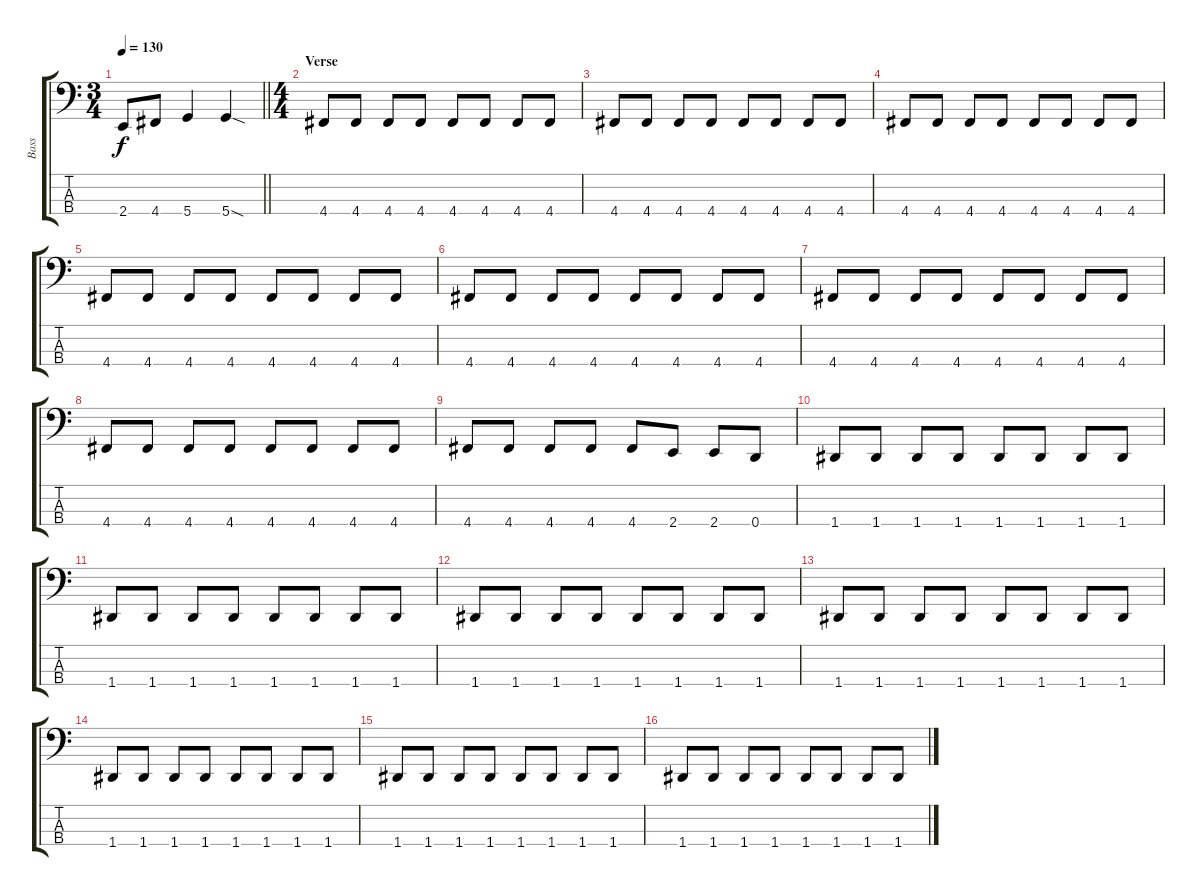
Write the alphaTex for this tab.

\track ("Bass" "Bass") {instrument electricbasspick}
\staff {score tabs}
\tuning (G2 D2 A1 D1) {hide}
\ts (3 4)
\tempo 130
\clef f4
\barLineRight lightlight
\ks c
2.4.8{dy f} 4.4.8 5.4.4 5.4{sod}.4 |
\ts (4 4)
\section ("" "Verse")
4.4.8 4.4.8 4.4.8 4.4.8 4.4.8 4.4.8 4.4.8 4.4.8 |
4.4.8 4.4.8 4.4.8 4.4.8 4.4.8 4.4.8 4.4.8 4.4.8 |
4.4.8 4.4.8 4.4.8 4.4.8 4.4.8 4.4.8 4.4.8 4.4.8 |
4.4.8 4.4.8 4.4.8 4.4.8 4.4.8 4.4.8 4.4.8 4.4.8 |
4.4.8 4.4.8 4.4.8 4.4.8 4.4.8 4.4.8 4.4.8 4.4.8 |
4.4.8 4.4.8 4.4.8 4.4.8 4.4.8 4.4.8 4.4.8 4.4.8 |
4.4.8 4.4.8 4.4.8 4.4.8 4.4.8 4.4.8 4.4.8 4.4.8 |
4.4.8 4.4.8 4.4.8 4.4.8 4.4.8 2.4.8 2.4.8 0.4.8 |
1.4.8 1.4.8 1.4.8 1.4.8 1.4.8 1.4.8 1.4.8 1.4.8 |
1.4.8 1.4.8 1.4.8 1.4.8 1.4.8 1.4.8 1.4.8 1.4.8 |
1.4.8 1.4.8 1.4.8 1.4.8 1.4.8 1.4.8 1.4.8 1.4.8 |
1.4.8 1.4.8 1.4.8 1.4.8 1.4.8 1.4.8 1.4.8 1.4.8 |
1.4.8 1.4.8 1.4.8 1.4.8 1.4.8 1.4.8 1.4.8 1.4.8 |
1.4.8 1.4.8 1.4.8 1.4.8 1.4.8 1.4.8 1.4.8 1.4.8 |
1.4.8 1.4.8 1.4.8 1.4.8 1.4.8 1.4.8 1.4.8 1.4.8
